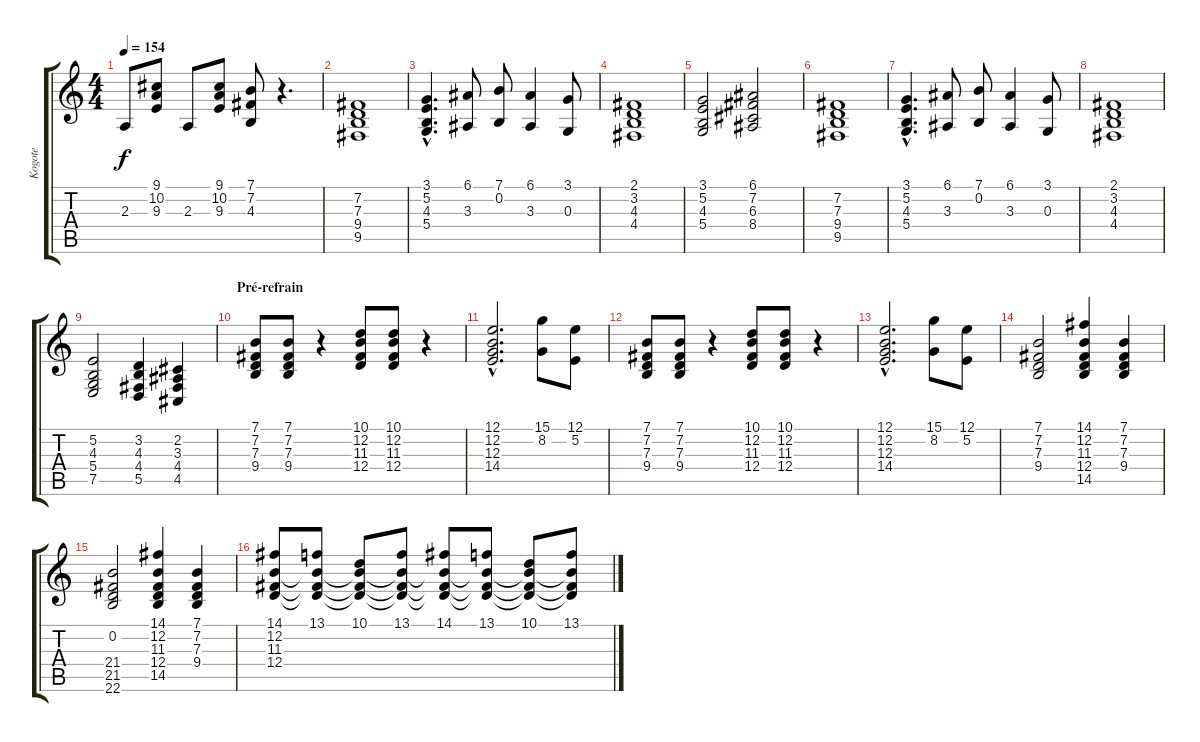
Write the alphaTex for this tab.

\track ("Kogote" "Kogote") {instrument accordion}
\staff {score tabs}
\tuning (E4 B3 G3 D3 A2 E2) {hide}
\ts (4 4)
\tempo 154
\clef g2
\ks c
2.3.8{dy f} (9.1 10.2 9.3).8 2.3.8 (9.1 10.2 9.3).8 (7.1 7.2 4.3).8 r.4{d} |
(7.2 7.3 9.4 9.5).1 |
(3.1{hac} 5.2{hac} 4.3{hac} 5.4{hac}).4{d} (6.1 3.3).8 (7.1 0.2).8 (6.1 3.3).4 (3.1 0.3).8 |
(2.1 3.2 4.3 4.4).1 |
(3.1 5.2 4.3 5.4).2 (6.1 7.2 6.3 8.4).2 |
(7.2 7.3 9.4 9.5).1 |
(3.1{hac} 5.2{hac} 4.3{hac} 5.4{hac}).4{d} (6.1 3.3).8 (7.1 0.2).8 (6.1 3.3).4 (3.1 0.3).8 |
(2.1 3.2 4.3 4.4).1 |
(5.2 4.3 5.4 7.5).2 (3.2 4.3 4.4 5.5).4 (2.2 3.3 4.4 4.5).4 |
\section ("" "Pré-refrain")
(7.1 7.2 7.3 9.4).8 (7.1 7.2 7.3 9.4).8 r.4 (10.1 12.2 11.3 12.4).8 (10.1 12.2 11.3 12.4).8 r.4 |
(12.1{hac} 12.2{hac} 12.3{hac} 14.4{hac}).2{d} (15.1 8.2).8 (12.1 5.2).8 |
(7.1 7.2 7.3 9.4).8 (7.1 7.2 7.3 9.4).8 r.4 (10.1 12.2 11.3 12.4).8 (10.1 12.2 11.3 12.4).8 r.4 |
(12.1{hac} 12.2{hac} 12.3{hac} 14.4{hac}).2{d} (15.1 8.2).8 (12.1 5.2).8 |
(7.1 7.2 7.3 9.4).2 (14.1 12.2 11.3 12.4 14.5).4 (7.1 7.2 7.3 9.4).4 |
(0.2 21.4 21.5 22.6).2 (14.1 12.2 11.3 12.4 14.5).4 (7.1 7.2 7.3 9.4).4 |
(14.1 12.2 11.3 12.4).8 (13.1 12.2{t} 11.3{t} 12.4{t}).8 (10.1 12.2{t} 11.3{t} 12.4{t}).8 (13.1 12.2{t} 11.3{t} 12.4{t}).8 (14.1 12.2{t} 11.3{t} 12.4{t}).8 (13.1 12.2{t} 11.3{t} 12.4{t}).8 (10.1 12.2{t} 11.3{t} 12.4{t}).8 (13.1 12.2{t} 11.3{t} 12.4{t}).8
